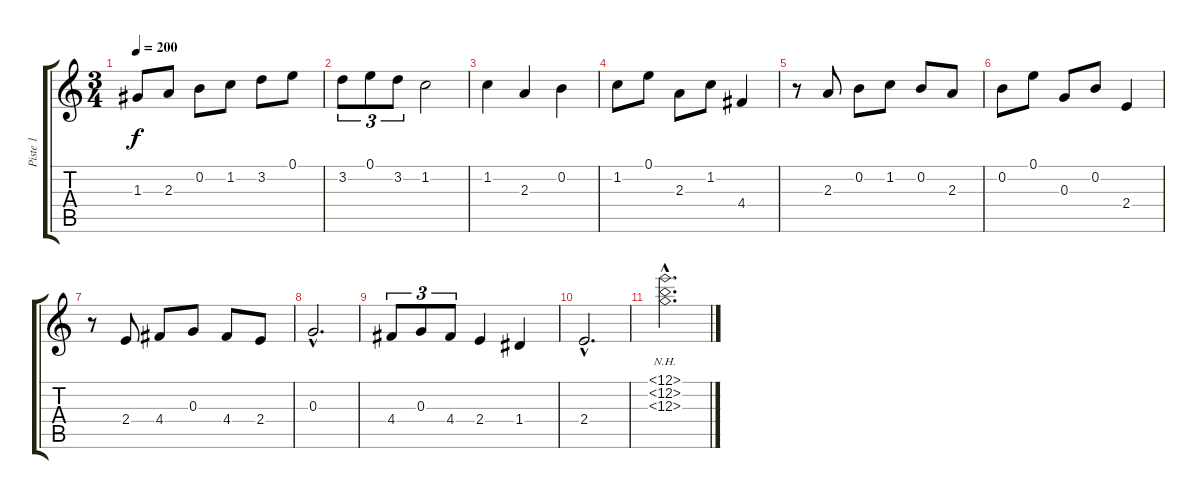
\track ("Piste 1" "Piste 1") {instrument acousticguitarnylon}
\staff {score tabs}
\tuning (E4 B3 G3 D3 A2 E2) {hide}
\ts (3 4)
\tempo 200
\clef g2
\ks c
1.3.8{dy f} 2.3.8 0.2.8 1.2.8 3.2.8 0.1.8 |
3.2.8{tu (3 2)} 0.1.8{tu (3 2)} 3.2.8{tu (3 2)} 1.2.2 |
1.2.4 2.3.4 0.2.4 |
1.2.8 0.1.8 2.3.8 1.2.8 4.4.4 |
r.8 2.3.8 0.2.8 1.2.8 0.2.8 2.3.8 |
0.2.8 0.1.8 0.3.8 0.2.8 2.4.4 |
r.8 2.4.8 4.4.8 0.3.8 4.4.8 2.4.8 |
0.3{hac}.2{d} |
4.4.8{tu (3 2)} 0.3.8{tu (3 2)} 4.4.8{tu (3 2)} 2.4.4 1.4.4 |
2.4{hac}.2{d} |
(12.1{nh hac} 12.2{nh hac} 12.3{nh hac}).2{d}
